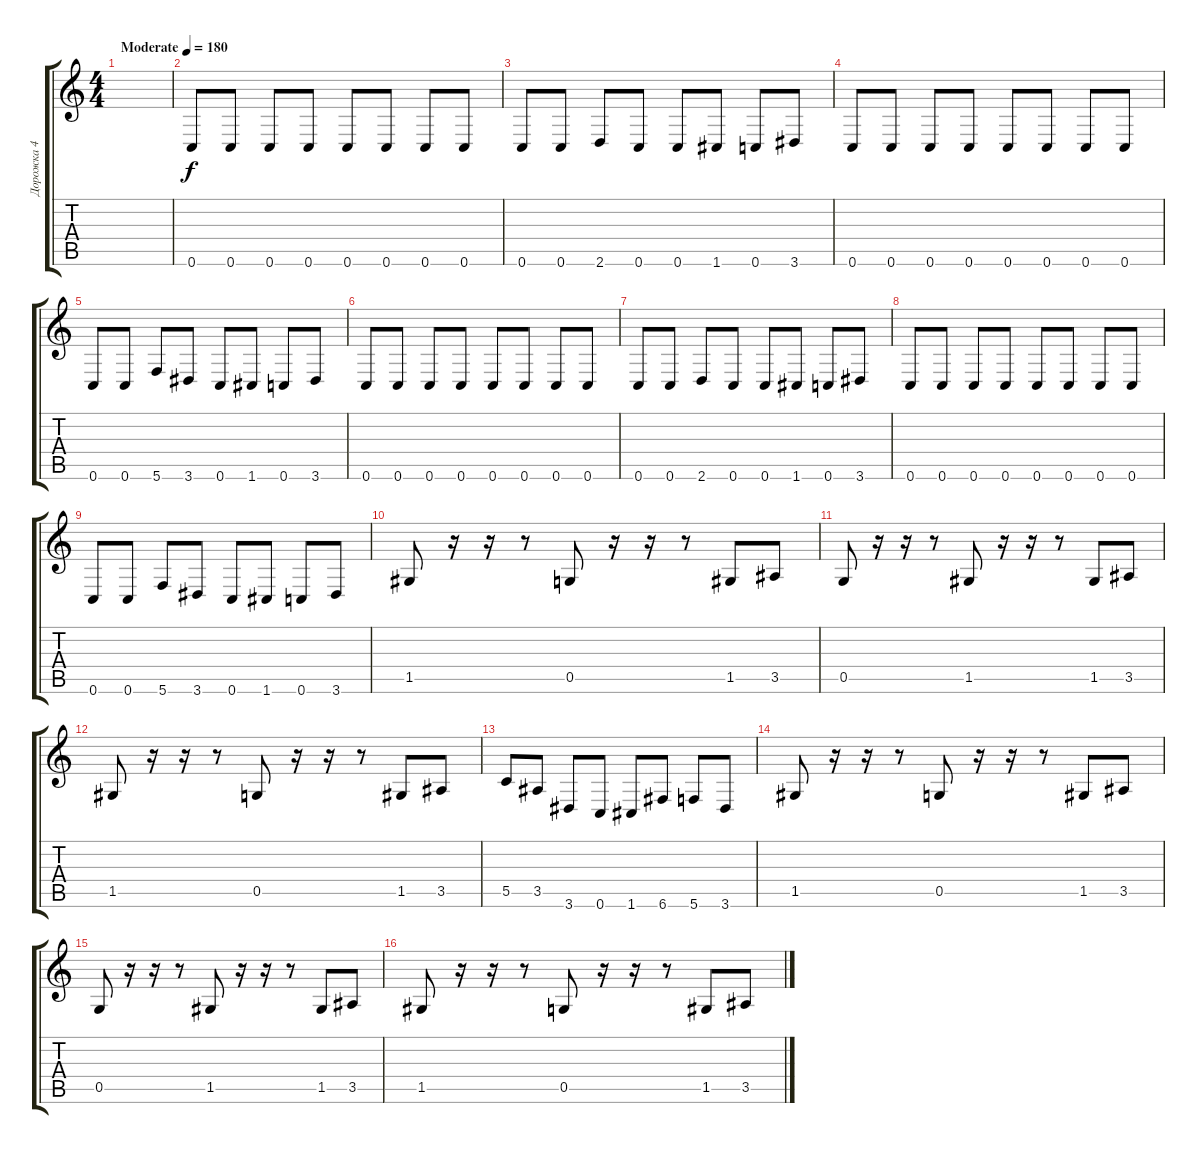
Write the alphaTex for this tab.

\track ("Дорожка 4" "Дорожка 4") {instrument electricbassfinger}
\staff {score tabs}
\tuning (E4 C4 G3 C3 G2 C2) {hide}
\ts (4 4)
\tempo (180 "Moderate")
\clef g2
\ks c
|
0.6.8 0.6.8 0.6.8 0.6.8 0.6.8 0.6.8 0.6.8 0.6.8 |
0.6.8 0.6.8 2.6.8 0.6.8 0.6.8 1.6.8 0.6.8 3.6.8 |
0.6.8 0.6.8 0.6.8 0.6.8 0.6.8 0.6.8 0.6.8 0.6.8 |
0.6.8 0.6.8 5.6.8 3.6.8 0.6.8 1.6.8 0.6.8 3.6.8 |
0.6.8 0.6.8 0.6.8 0.6.8 0.6.8 0.6.8 0.6.8 0.6.8 |
0.6.8 0.6.8 2.6.8 0.6.8 0.6.8 1.6.8 0.6.8 3.6.8 |
0.6.8 0.6.8 0.6.8 0.6.8 0.6.8 0.6.8 0.6.8 0.6.8 |
0.6.8 0.6.8 5.6.8 3.6.8 0.6.8 1.6.8 0.6.8 3.6.8 |
1.5.8 r.16 r.16 r.8 0.5.8 r.16 r.16 r.8 1.5.8 3.5.8 |
0.5.8 r.16 r.16 r.8 1.5.8 r.16 r.16 r.8 1.5.8 3.5.8 |
1.5.8 r.16 r.16 r.8 0.5.8 r.16 r.16 r.8 1.5.8 3.5.8 |
5.5.8 3.5.8 3.6.8 0.6.8 1.6.8 6.6.8 5.6.8 3.6.8 |
1.5.8 r.16 r.16 r.8 0.5.8 r.16 r.16 r.8 1.5.8 3.5.8 |
0.5.8 r.16 r.16 r.8 1.5.8 r.16 r.16 r.8 1.5.8 3.5.8 |
1.5.8 r.16 r.16 r.8 0.5.8 r.16 r.16 r.8 1.5.8 3.5.8
